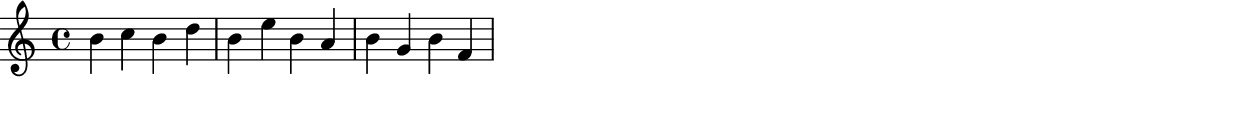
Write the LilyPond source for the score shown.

%% Generated by lilypond-book.py
%% Options: [indent=0\mm,quote]
\include "lilypond-book-preamble.ly"


% ****************************************************************
% Start cut-&-pastable-section
% ****************************************************************



\paper {
  indent = 0\mm
  line-width = 160\mm - 2.0 * 0.4\in
  force-assignment = #""
  line-width = #(- line-width (* mm  3.000000))
}

\layout {
  
}





% ****************************************************************
% ly snippet:
% ****************************************************************
\sourcefileline 254
\relative c'' {
  b c  % c is 1 staff space up, so is the c above
  b d  % d is 2 up or 5 down, so is the d above
  b e  % e is 3 up or 4 down, so is the e above
  b a  % a is 6 up or 1 down, so is the a below
  b g  % g is 5 up or 2 down, so is the g below
  b f  % f is 4 up or 3 down, so is the f below
}



% ****************************************************************
% end ly snippet
% ****************************************************************
